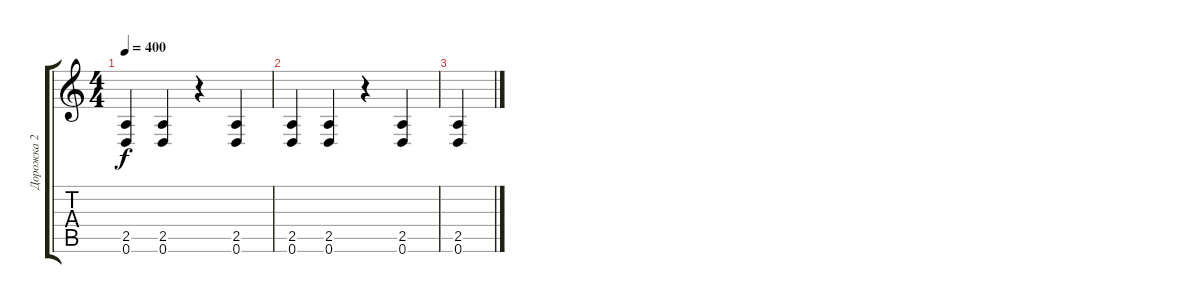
\track ("Дорожка 2" "Дорожка 2") {instrument overdrivenguitar}
\staff {score tabs}
\tuning (D4 A3 F3 C3 G2 D2) {hide}
\ts (4 4)
\tempo 400
\clef g2
\ks c
(2.5 0.6).4{dy f} (2.5 0.6).4 r.4 (2.5 0.6).4 |
(2.5 0.6).4 (2.5 0.6).4 r.4 (2.5 0.6).4 |
(2.5 0.6).4
